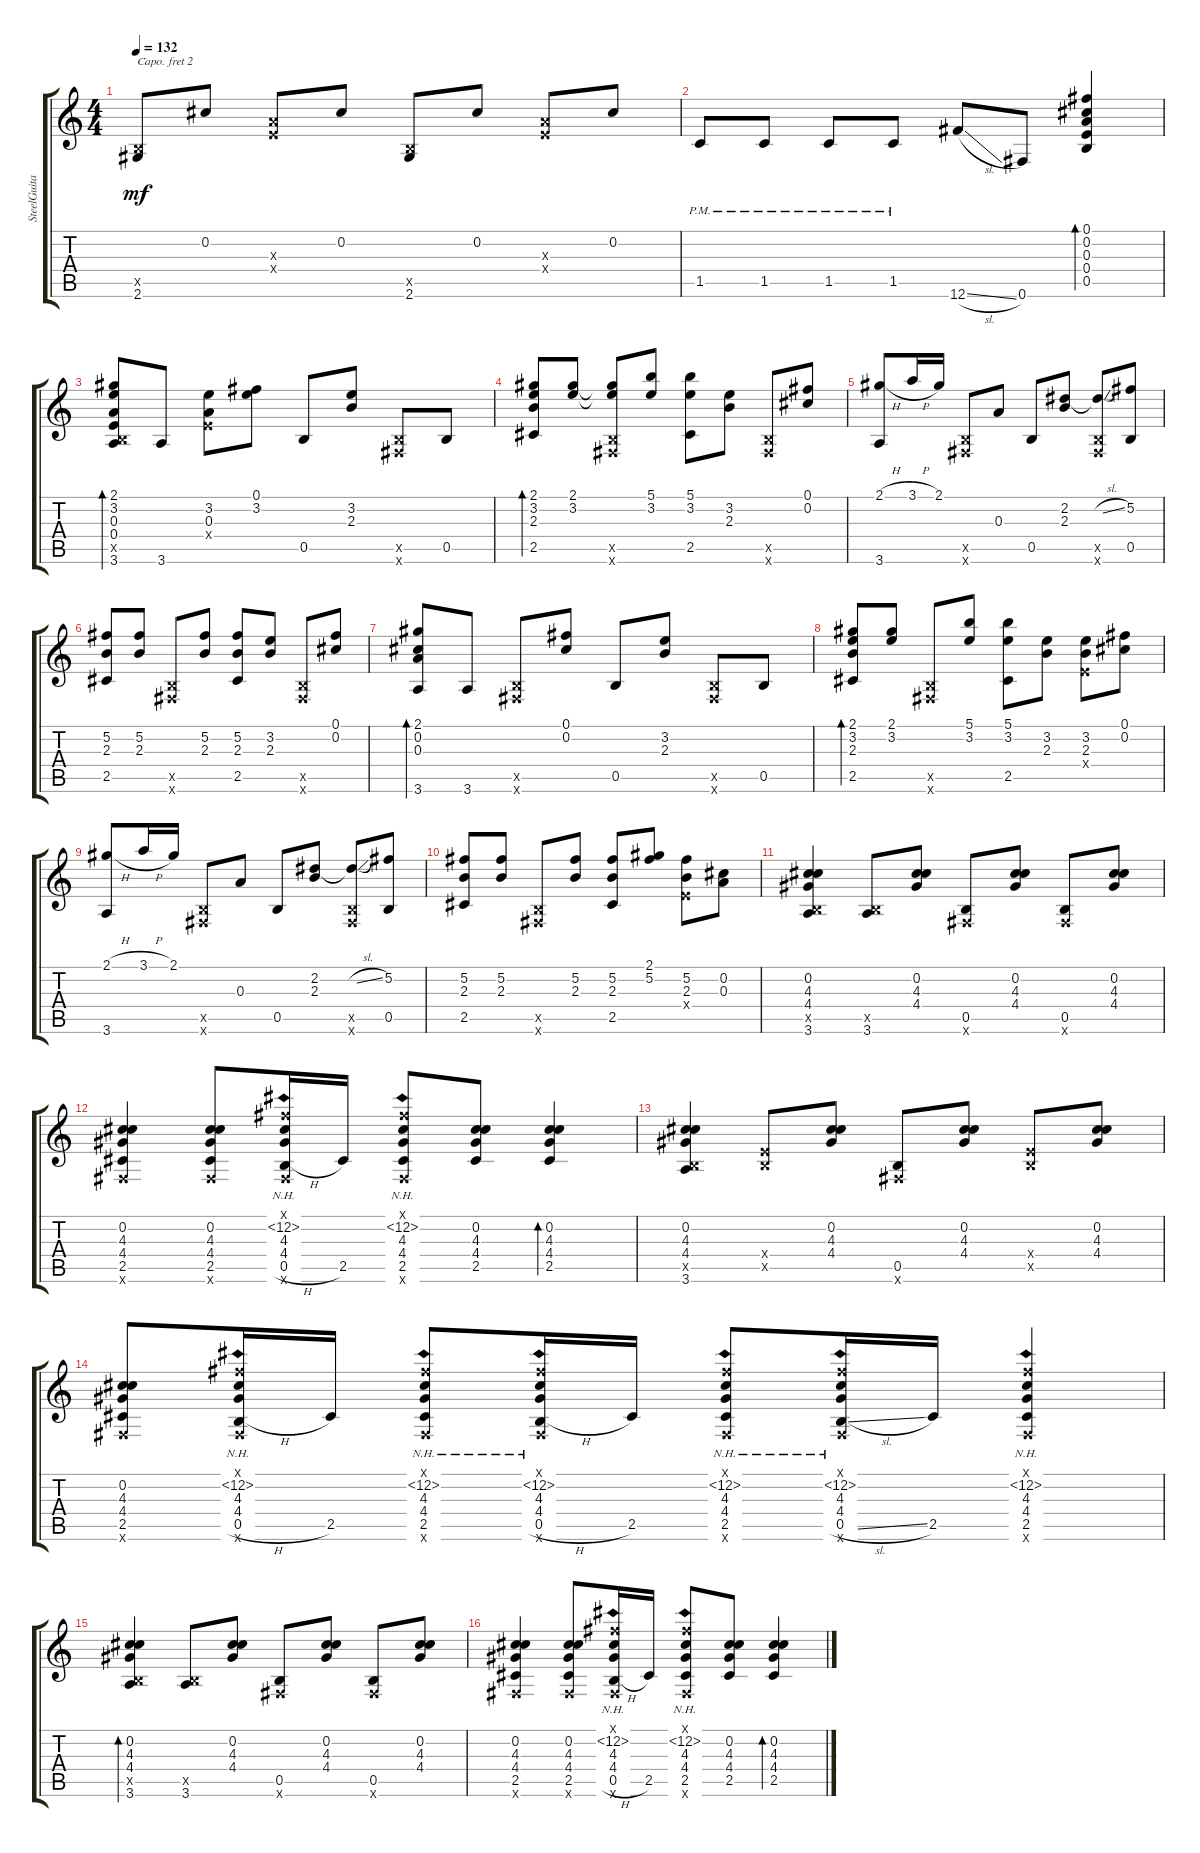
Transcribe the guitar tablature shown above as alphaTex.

\track ("SteelGuitar" "SteelGuita") {instrument acousticguitarsteel}
\staff {score tabs}
\capo 2
\tuning (E4 B3 G3 D3 A2 E2) {hide}
\ts (4 4)
\tempo 132
\clef g2
\ks c
(0.5{x} 2.6).8{dy mf} 0.2.8 (0.3{x} 0.4{x}).8 0.2.8 (0.5{x} 2.6).8 0.2.8 (0.3{x} 0.4{x}).8 0.2.8 |
1.5{pm}.8 1.5{pm}.8 1.5{pm}.8 1.5{pm}.8 12.6{sl}.8 0.6.8 (0.1 0.2 0.3 0.4 0.5).4{bd 120} |
(2.1 3.2 0.3 0.4 0.5{x} 3.6).8{bd 60} 3.6.8 (3.2 0.3 0.4{x}).8 (0.1 3.2).8 0.5.8 (3.2 2.3).8 (0.5{x} 0.6{x}).8 0.5.8 |
(2.1 3.2 2.3 2.5).8{bd 60} (2.1 3.2).8 (2.1{t} 3.2{t} 0.5{x} 0.6{x}).8 (5.1 3.2).8 (5.1 3.2 2.5).8 (3.2 2.3).8 (0.5{x} 0.6{x}).8 (0.1 0.2).8 |
(2.1{h} 3.6).8 3.1{h}.16 2.1.16 (0.5{x} 0.6{x}).8 0.3.8 0.5.8 (2.2 2.3).8 (2.2{sl t} 0.5{x} 0.6{x}).8 (5.2 0.5).8 |
(5.2 2.3 2.5).8 (5.2 2.3).8 (0.5{x} 0.6{x}).8 (5.2 2.3).8 (5.2 2.3 2.5).8 (3.2 2.3).8 (0.5{x} 0.6{x}).8 (0.1 0.2).8 |
(2.1 0.2 0.3 3.6).8{bd 60} 3.6.8 (0.5{x} 0.6{x}).8 (0.1 0.2).8 0.5.8 (3.2 2.3).8 (0.5{x} 0.6{x}).8 0.5.8 |
(2.1 3.2 2.3 2.5).8{bd 60} (2.1 3.2).8 (0.5{x} 0.6{x}).8 (5.1 3.2).8 (5.1 3.2 2.5).8 (3.2 2.3).8 (3.2 2.3 0.4{x}).8 (0.1 0.2).8 |
(2.1{h} 3.6).8 3.1{h}.16 2.1.16 (0.5{x} 0.6{x}).8 0.3.8 0.5.8 (2.2 2.3).8 (2.2{sl t} 0.5{x} 0.6{x}).8 (5.2 0.5).8 |
(5.2 2.3 2.5).8 (5.2 2.3).8 (0.5{x} 0.6{x}).8 (5.2 2.3).8 (5.2 2.3 2.5).8 (2.1 5.2).8 (5.2 2.3 0.4{x}).8 (0.2 0.3).8 |
(0.2 4.3 4.4 0.5{x} 3.6).4 (0.5{x} 3.6).8 (0.2 4.3 4.4).8 (0.5 0.6{x}).8 (0.2 4.3 4.4).8 (0.5 0.6{x}).8 (0.2 4.3 4.4).8 |
(0.2 4.3 4.4 2.5 0.6{x}).4 (0.2 4.3 4.4 2.5 0.6{x}).8 (0.1{x} 12.2{nh} 4.3 4.4 0.5{h} 0.6{x}).16 2.5.16 (0.1{x} 12.2{nh} 4.3 4.4 2.5 0.6{x}).8 (0.2 4.3 4.4 2.5).8 (0.2 4.3 4.4 2.5).4{bd 120} |
(0.2 4.3 4.4 0.5{x} 3.6).4 (0.4{x} 0.5{x}).8 (0.2 4.3 4.4).8 (0.5 0.6{x}).8 (0.2 4.3 4.4).8 (0.4{x} 0.5{x}).8 (0.2 4.3 4.4).8 |
(0.2 4.3 4.4 2.5 0.6{x}).8 (0.1{x} 12.2{nh} 4.3 4.4 0.5{h} 0.6{x}).16 2.5.16 (0.1{x} 12.2{nh} 4.3 4.4 2.5 0.6{x}).8 (0.1{x} 12.2{nh} 4.3 4.4 0.5{h} 0.6{x}).16 2.5.16 (0.1{x} 12.2{nh} 4.3 4.4 2.5 0.6{x}).8 (0.1{x} 12.2{nh} 4.3 4.4 0.5{sl} 0.6{x}).16 2.5.16 (0.1{x} 12.2{nh} 4.3 4.4 2.5 0.6{x}).4 |
(0.2 4.3 4.4 0.5{x} 3.6).4{bd 120} (0.5{x} 3.6).8 (0.2 4.3 4.4).8 (0.5 0.6{x}).8 (0.2 4.3 4.4).8 (0.5 0.6{x}).8 (0.2 4.3 4.4).8 |
(0.2 4.3 4.4 2.5 0.6{x}).4 (0.2 4.3 4.4 2.5 0.6{x}).8 (0.1{x} 12.2{nh} 4.3 4.4 0.5{h} 0.6{x}).16 2.5.16 (0.1{x} 12.2{nh} 4.3 4.4 2.5 0.6{x}).8 (0.2 4.3 4.4 2.5).8 (0.2 4.3 4.4 2.5).4{bd 120}
